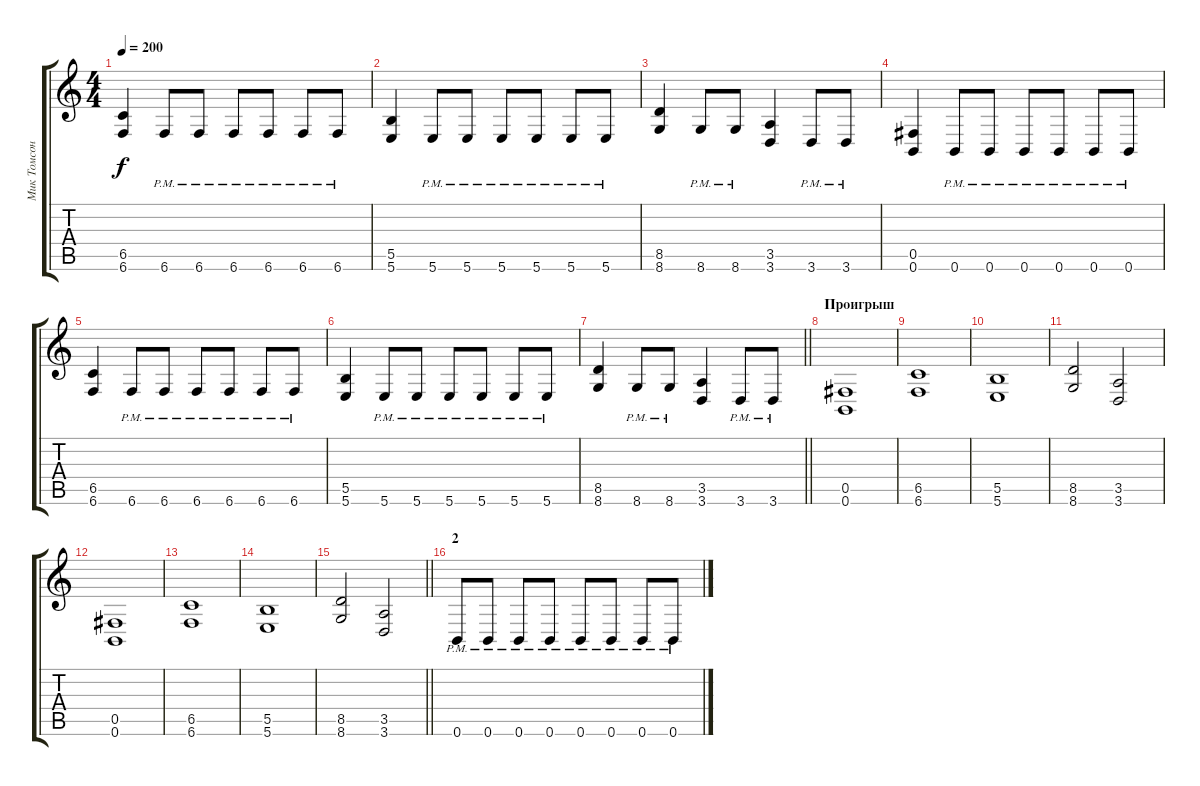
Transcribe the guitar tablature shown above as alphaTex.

\track ("Мик Томсон" "Мик Томсон") {instrument distortionguitar}
\staff {score tabs}
\tuning (Db4 Ab3 E3 B2 Gb2 B1) {hide}
\ts (4 4)
\tempo 200
\clef g2
\ks c
(6.5 6.6).4{dy f} 6.6{pm}.8 6.6{pm}.8 6.6{pm}.8 6.6{pm}.8 6.6{pm}.8 6.6{pm}.8 |
(5.5 5.6).4 5.6{pm}.8 5.6{pm}.8 5.6{pm}.8 5.6{pm}.8 5.6{pm}.8 5.6{pm}.8 |
(8.5 8.6).4 8.6{pm}.8 8.6{pm}.8 (3.5 3.6).4 3.6{pm}.8 3.6{pm}.8 |
(0.5 0.6).4 0.6{pm}.8 0.6{pm}.8 0.6{pm}.8 0.6{pm}.8 0.6{pm}.8 0.6{pm}.8 |
(6.5 6.6).4 6.6{pm}.8 6.6{pm}.8 6.6{pm}.8 6.6{pm}.8 6.6{pm}.8 6.6{pm}.8 |
(5.5 5.6).4 5.6{pm}.8 5.6{pm}.8 5.6{pm}.8 5.6{pm}.8 5.6{pm}.8 5.6{pm}.8 |
\barLineRight lightlight
(8.5 8.6).4 8.6{pm}.8 8.6{pm}.8 (3.5 3.6).4 3.6{pm}.8 3.6{pm}.8 |
\section ("" "Проигрыш")
(0.5 0.6).1 |
(6.5 6.6).1 |
(5.5 5.6).1 |
(8.5 8.6).2 (3.5 3.6).2 |
(0.5 0.6).1 |
(6.5 6.6).1 |
(5.5 5.6).1 |
\barLineRight lightlight
(8.5 8.6).2 (3.5 3.6).2 |
\section ("" "2")
0.6{pm}.8 0.6{pm}.8 0.6{pm}.8 0.6{pm}.8 0.6{pm}.8 0.6{pm}.8 0.6{pm}.8 0.6{pm}.8
